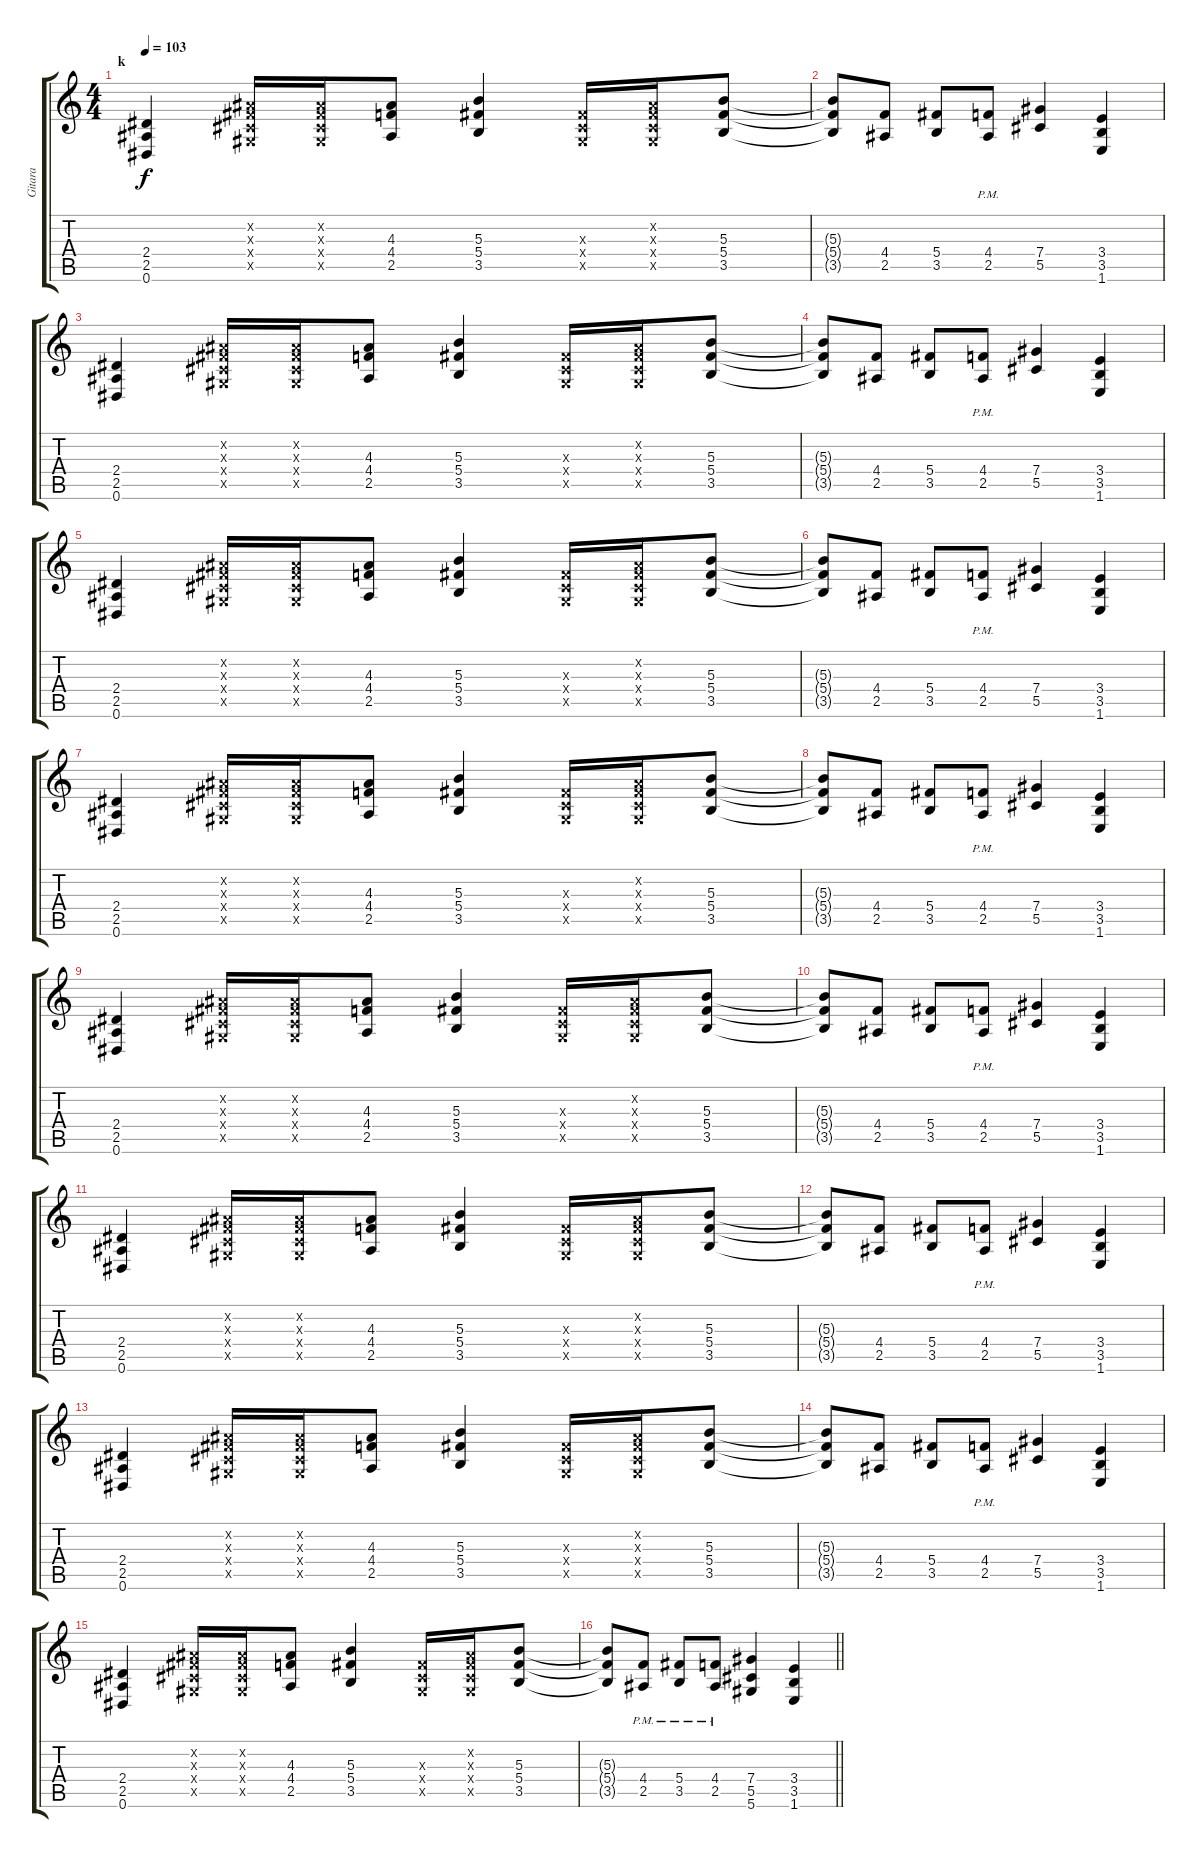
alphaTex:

\track ("Gitara" "Gitara") {instrument electricguitarclean}
\staff {score tabs}
\tuning (Eb4 Bb3 Gb3 Db3 Ab2 Eb2) {hide}
\ts (4 4)
\section ("" "k")
\tempo 103
\clef g2
\ks c
(2.4 2.5 0.6).4{dy f volume 14 balance 12 instrument distortionguitar} (0.2{x} 0.3{x} 0.4{x} 0.5{x}).16 (0.2{x} 0.3{x} 0.4{x} 0.5{x}).16 (4.3 4.4 2.5).8 (5.3 5.4 3.5).4 (0.3{x} 0.4{x} 0.5{x}).16 (0.2{x} 0.3{x} 0.4{x} 0.5{x}).16 (5.3 5.4 3.5).8 |
(5.3{t} 5.4{t} 3.5{t}).8 (4.4 2.5).8 (5.4 3.5).8 (4.4{pm} 2.5{pm}).8 (7.4 5.5).4 (3.4 3.5 1.6).4 |
(2.4 2.5 0.6).4 (0.2{x} 0.3{x} 0.4{x} 0.5{x}).16 (0.2{x} 0.3{x} 0.4{x} 0.5{x}).16 (4.3 4.4 2.5).8 (5.3 5.4 3.5).4 (0.3{x} 0.4{x} 0.5{x}).16 (0.2{x} 0.3{x} 0.4{x} 0.5{x}).16 (5.3 5.4 3.5).8 |
(5.3{t} 5.4{t} 3.5{t}).8 (4.4 2.5).8 (5.4 3.5).8 (4.4{pm} 2.5{pm}).8 (7.4 5.5).4 (3.4 3.5 1.6).4 |
(2.4 2.5 0.6).4 (0.2{x} 0.3{x} 0.4{x} 0.5{x}).16 (0.2{x} 0.3{x} 0.4{x} 0.5{x}).16 (4.3 4.4 2.5).8 (5.3 5.4 3.5).4 (0.3{x} 0.4{x} 0.5{x}).16 (0.2{x} 0.3{x} 0.4{x} 0.5{x}).16 (5.3 5.4 3.5).8 |
(5.3{t} 5.4{t} 3.5{t}).8 (4.4 2.5).8 (5.4 3.5).8 (4.4{pm} 2.5{pm}).8 (7.4 5.5).4 (3.4 3.5 1.6).4 |
(2.4 2.5 0.6).4 (0.2{x} 0.3{x} 0.4{x} 0.5{x}).16 (0.2{x} 0.3{x} 0.4{x} 0.5{x}).16 (4.3 4.4 2.5).8 (5.3 5.4 3.5).4 (0.3{x} 0.4{x} 0.5{x}).16 (0.2{x} 0.3{x} 0.4{x} 0.5{x}).16 (5.3 5.4 3.5).8 |
(5.3{t} 5.4{t} 3.5{t}).8 (4.4 2.5).8 (5.4 3.5).8 (4.4{pm} 2.5{pm}).8 (7.4 5.5).4 (3.4 3.5 1.6).4 |
(2.4 2.5 0.6).4 (0.2{x} 0.3{x} 0.4{x} 0.5{x}).16 (0.2{x} 0.3{x} 0.4{x} 0.5{x}).16 (4.3 4.4 2.5).8 (5.3 5.4 3.5).4 (0.3{x} 0.4{x} 0.5{x}).16 (0.2{x} 0.3{x} 0.4{x} 0.5{x}).16 (5.3 5.4 3.5).8 |
(5.3{t} 5.4{t} 3.5{t}).8 (4.4 2.5).8 (5.4 3.5).8 (4.4{pm} 2.5{pm}).8 (7.4 5.5).4 (3.4 3.5 1.6).4 |
(2.4 2.5 0.6).4 (0.2{x} 0.3{x} 0.4{x} 0.5{x}).16 (0.2{x} 0.3{x} 0.4{x} 0.5{x}).16 (4.3 4.4 2.5).8 (5.3 5.4 3.5).4 (0.3{x} 0.4{x} 0.5{x}).16 (0.2{x} 0.3{x} 0.4{x} 0.5{x}).16 (5.3 5.4 3.5).8 |
(5.3{t} 5.4{t} 3.5{t}).8 (4.4 2.5).8 (5.4 3.5).8 (4.4{pm} 2.5{pm}).8 (7.4 5.5).4 (3.4 3.5 1.6).4 |
(2.4 2.5 0.6).4 (0.2{x} 0.3{x} 0.4{x} 0.5{x}).16 (0.2{x} 0.3{x} 0.4{x} 0.5{x}).16 (4.3 4.4 2.5).8 (5.3 5.4 3.5).4 (0.3{x} 0.4{x} 0.5{x}).16 (0.2{x} 0.3{x} 0.4{x} 0.5{x}).16 (5.3 5.4 3.5).8 |
(5.3{t} 5.4{t} 3.5{t}).8 (4.4 2.5).8 (5.4 3.5).8 (4.4{pm} 2.5{pm}).8 (7.4 5.5).4 (3.4 3.5 1.6).4 |
(2.4 2.5 0.6).4 (0.2{x} 0.3{x} 0.4{x} 0.5{x}).16 (0.2{x} 0.3{x} 0.4{x} 0.5{x}).16 (4.3 4.4 2.5).8 (5.3 5.4 3.5).4 (0.3{x} 0.4{x} 0.5{x}).16 (0.2{x} 0.3{x} 0.4{x} 0.5{x}).16 (5.3 5.4 3.5).8 |
\barLineRight lightlight
(5.3{t} 5.4{t} 3.5{t}).8 (4.4{pm} 2.5{pm}).8 (5.4{pm} 3.5{pm}).8 (4.4{pm} 2.5{pm}).8 (7.4 5.5 5.6).4 (3.4 3.5 1.6).4
